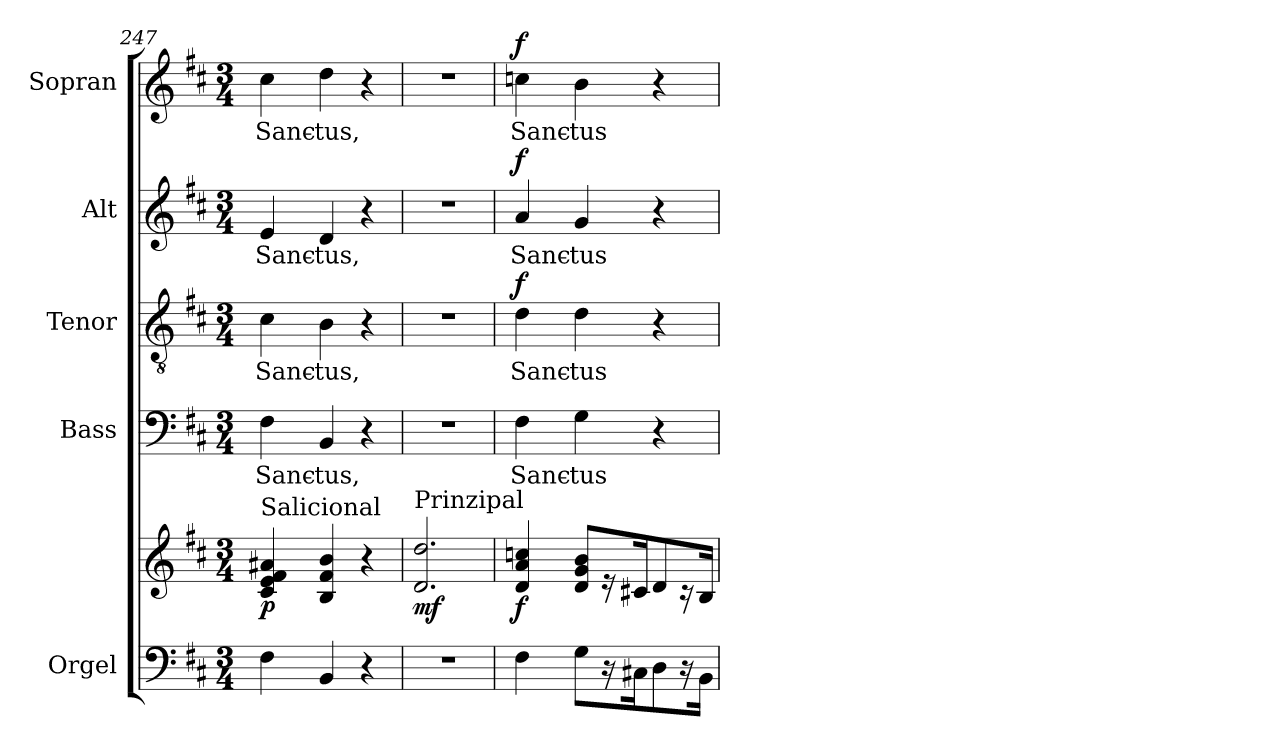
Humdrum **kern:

**kern	**kern	**dynam	**kern	**text	**kern	**text	**dynam	**kern	**text	**dynam	**kern	**text	**dynam
*part5	*part5	*part5	*part4	*part4	*part3	*part3	*part3	*part2	*part2	*part2	*part1	*part1	*part1
*staff6	*staff5	*staff5/6	*staff4	*staff4	*staff3	*staff3	*staff3	*staff2	*staff2	*staff2	*staff1	*staff1	*staff1
*I"Orgel	*	*	*I"Bass	*	*I"Tenor	*	*	*I"Alt	*	*	*I"Sopran	*	*
*I'Org.	*	*	*I'B.	*	*I'T.	*	*	*I'A.	*	*	*I'S.	*	*
*clefF4	*clefG2	*	*clefF4	*	*clefGv2	*	*	*clefG2	*	*	*clefG2	*	*
*k[f#c#]	*k[f#c#]	*	*k[f#c#]	*	*k[f#c#]	*	*	*k[f#c#]	*	*	*k[f#c#]	*	*
*D:	*D:	*	*D:	*	*D:	*	*	*D:	*	*	*D:	*	*
*M3/4	*M3/4	*	*M3/4	*	*M3/4	*	*	*M3/4	*	*	*M3/4	*	*
=247	=247	=247	=247	=247	=247	=247	=247	=247	=247	=247	=247	=247	=247
!	!LO:TX:a:t=Salicional	!	!	!	!	!	!	!	!	!	!	!	!
!	!	!LO:DY:b	!	!LO:LY:b	!	!LO:LY:b	!	!	!LO:LY:b	!	!	!LO:LY:b	!
4F#\	4c#/ 4e/ 4f#/ 4a#X/	p	4F#\	Sanc-	4c#\	Sanc-	.	4e/	Sanc-	.	4cc#\	Sanc-	.
!	!	!	!	!LO:LY:b	!	!LO:LY:b	!	!	!LO:LY:b	!	!	!LO:LY:b	!
4BB/	4B/ 4f#/ 4b/	.	4BB/	-tus,	4B\	-tus,	.	4d/	-tus,	.	4dd\	-tus,	.
4r	4r	.	4r	.	4r	.	.	4r	.	.	4r	.	.
=248	=248	=248	=248	=248	=248	=248	=248	=248	=248	=248	=248	=248	=248
!	!LO:TX:a:t=Prinzipal	!	!	!	!	!	!	!	!	!	!	!	!
!	!	!LO:DY:b	!	!	!	!	!	!	!	!	!	!	!
2.r	2.d/ 2.dd/	mf	2.r	.	2.r	.	.	2.r	.	.	2.r	.	.
=249	=249	=249	=249	=249	=249	=249	=249	=249	=249	=249	=249	=249	=249
!	!	!LO:DY:b	!	!LO:LY:b	!	!LO:LY:b	!LO:DY:a	!	!LO:LY:b	!LO:DY:a	!	!LO:LY:b	!LO:DY:a
4F#\	4d/ 4a/ 4ccn/	f	4F#\	Sanc-	4d\	Sanc-	f	4a/	Sanc-	f	4ccn\	Sanc-	f
!	!	!	!	!LO:LY:b	!	!LO:LY:b	!	!	!LO:LY:b	!	!	!LO:LY:b	!
8G\L	8d/ 8g/ 8b/L	.	4G\	-tus	4d\	-tus	.	4g/	-tus	.	4b\	-tus	.
16r	16r	.	.	.	.	.	.	.	.	.	.	.	.
16C#X\k	16c#X/k	.	.	.	.	.	.	.	.	.	.	.	.
8D\	8d/	.	4r	.	4r	.	.	4r	.	.	4r	.	.
16r	16r	.	.	.	.	.	.	.	.	.	.	.	.
16BB\Jk	16B/Jk	.	.	.	.	.	.	.	.	.	.	.	.
=	=	=	=	=	=	=	=	=	=	=	=	=	=
*-	*-	*-	*-	*-	*-	*-	*-	*-	*-	*-	*-	*-	*-
